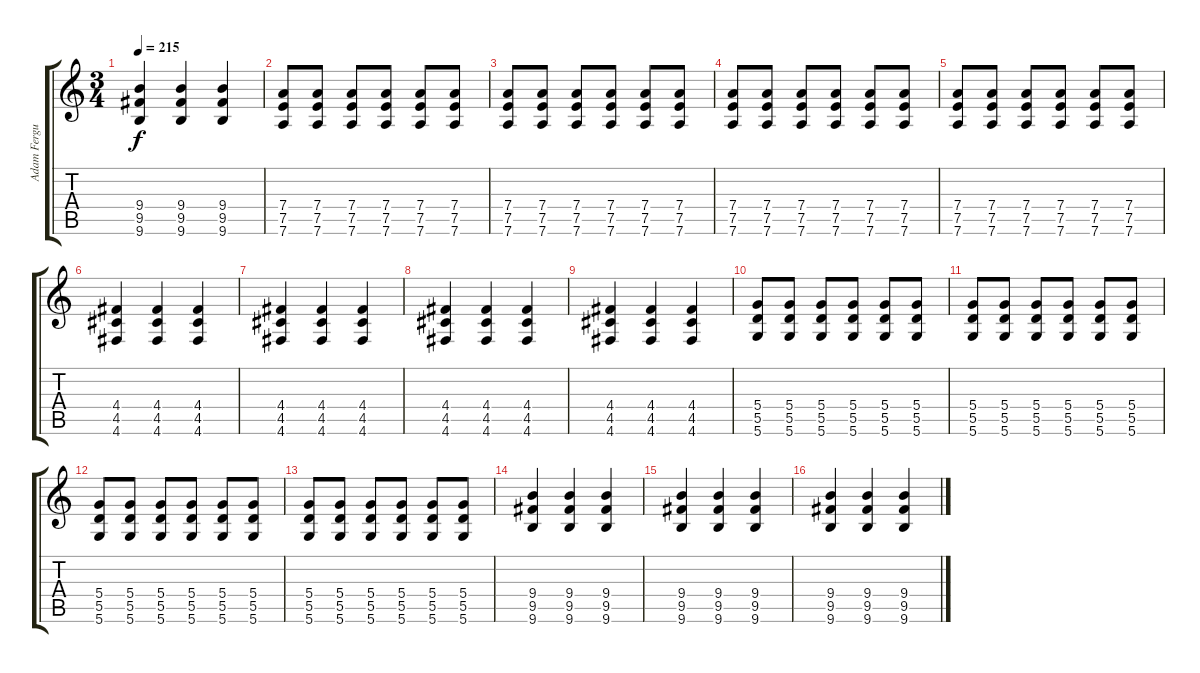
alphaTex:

\track ("Adam Ferguson - Guitar Doubled" "Adam Fergu") {instrument overdrivenguitar}
\staff {score tabs}
\tuning (E4 B3 G3 D3 A2 D2) {hide}
\ts (3 4)
\tempo 215
\clef g2
\ks c
(9.4 9.5 9.6).4{dy f} (9.4 9.5 9.6).4 (9.4 9.5 9.6).4 |
(7.4 7.5 7.6).8 (7.4 7.5 7.6).8 (7.4 7.5 7.6).8 (7.4 7.5 7.6).8 (7.4 7.5 7.6).8 (7.4 7.5 7.6).8 |
(7.4 7.5 7.6).8 (7.4 7.5 7.6).8 (7.4 7.5 7.6).8 (7.4 7.5 7.6).8 (7.4 7.5 7.6).8 (7.4 7.5 7.6).8 |
(7.4 7.5 7.6).8 (7.4 7.5 7.6).8 (7.4 7.5 7.6).8 (7.4 7.5 7.6).8 (7.4 7.5 7.6).8 (7.4 7.5 7.6).8 |
(7.4 7.5 7.6).8 (7.4 7.5 7.6).8 (7.4 7.5 7.6).8 (7.4 7.5 7.6).8 (7.4 7.5 7.6).8 (7.4 7.5 7.6).8 |
(4.4 4.5 4.6).4 (4.4 4.5 4.6).4 (4.4 4.5 4.6).4 |
(4.4 4.5 4.6).4 (4.4 4.5 4.6).4 (4.4 4.5 4.6).4 |
(4.4 4.5 4.6).4 (4.4 4.5 4.6).4 (4.4 4.5 4.6).4 |
(4.4 4.5 4.6).4 (4.4 4.5 4.6).4 (4.4 4.5 4.6).4 |
(5.4 5.5 5.6).8 (5.4 5.5 5.6).8 (5.4 5.5 5.6).8 (5.4 5.5 5.6).8 (5.4 5.5 5.6).8 (5.4 5.5 5.6).8 |
(5.4 5.5 5.6).8 (5.4 5.5 5.6).8 (5.4 5.5 5.6).8 (5.4 5.5 5.6).8 (5.4 5.5 5.6).8 (5.4 5.5 5.6).8 |
(5.4 5.5 5.6).8 (5.4 5.5 5.6).8 (5.4 5.5 5.6).8 (5.4 5.5 5.6).8 (5.4 5.5 5.6).8 (5.4 5.5 5.6).8 |
(5.4 5.5 5.6).8 (5.4 5.5 5.6).8 (5.4 5.5 5.6).8 (5.4 5.5 5.6).8 (5.4 5.5 5.6).8 (5.4 5.5 5.6).8 |
(9.4 9.5 9.6).4{volume 9} (9.4 9.5 9.6).4 (9.4 9.5 9.6).4 |
(9.4 9.5 9.6).4 (9.4 9.5 9.6).4 (9.4 9.5 9.6).4 |
(9.4 9.5 9.6).4 (9.4 9.5 9.6).4 (9.4 9.5 9.6).4
